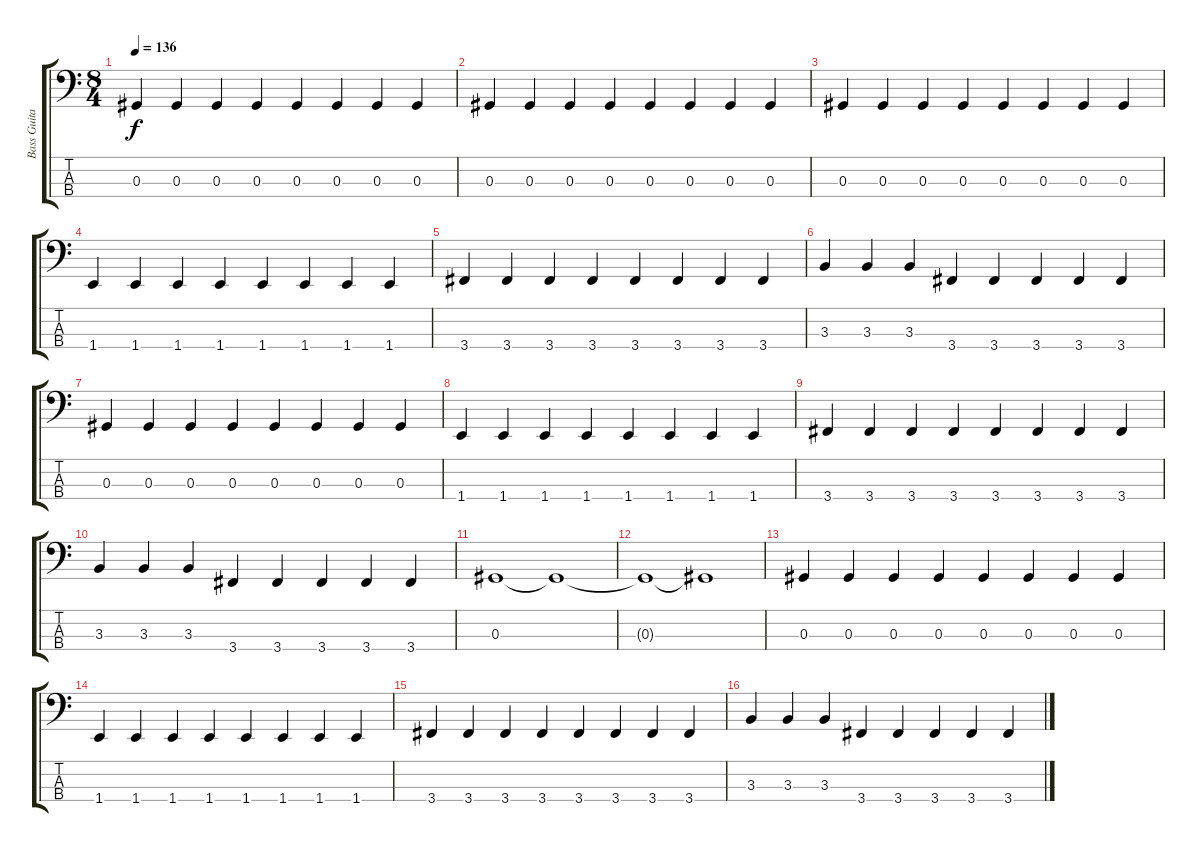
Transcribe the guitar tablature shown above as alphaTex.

\track ("Bass Guitar" "Bass Guita") {instrument electricbassfinger}
\staff {score tabs}
\tuning (Gb2 Db2 Ab1 Eb1) {hide}
\ts (8 4)
\tempo 136
\clef f4
\ks c
0.3.4{dy f} 0.3.4 0.3.4 0.3.4 0.3.4 0.3.4 0.3.4 0.3.4 |
0.3.4 0.3.4 0.3.4 0.3.4 0.3.4 0.3.4 0.3.4 0.3.4 |
0.3.4 0.3.4 0.3.4 0.3.4 0.3.4 0.3.4 0.3.4 0.3.4 |
1.4.4 1.4.4 1.4.4 1.4.4 1.4.4 1.4.4 1.4.4 1.4.4 |
3.4.4 3.4.4 3.4.4 3.4.4 3.4.4 3.4.4 3.4.4 3.4.4 |
3.3.4 3.3.4 3.3.4 3.4.4 3.4.4 3.4.4 3.4.4 3.4.4 |
0.3.4 0.3.4 0.3.4 0.3.4 0.3.4 0.3.4 0.3.4 0.3.4 |
1.4.4 1.4.4 1.4.4 1.4.4 1.4.4 1.4.4 1.4.4 1.4.4 |
3.4.4 3.4.4 3.4.4 3.4.4 3.4.4 3.4.4 3.4.4 3.4.4 |
3.3.4 3.3.4 3.3.4 3.4.4 3.4.4 3.4.4 3.4.4 3.4.4 |
0.3.1 0.3{t}.1 |
0.3{t}.1 0.3{t}.1 |
0.3.4 0.3.4 0.3.4 0.3.4 0.3.4 0.3.4 0.3.4 0.3.4 |
1.4.4 1.4.4 1.4.4 1.4.4 1.4.4 1.4.4 1.4.4 1.4.4 |
3.4.4 3.4.4 3.4.4 3.4.4 3.4.4 3.4.4 3.4.4 3.4.4 |
3.3.4 3.3.4 3.3.4 3.4.4 3.4.4 3.4.4 3.4.4 3.4.4
